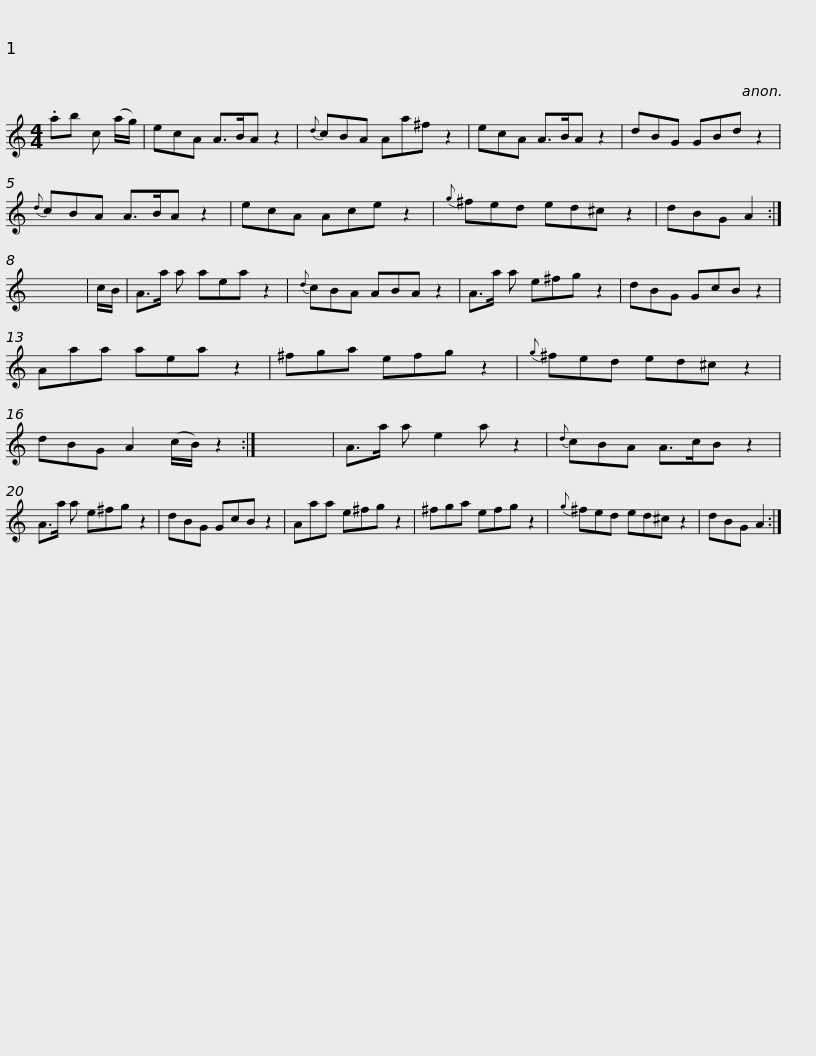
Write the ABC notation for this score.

X:1
L:1/8
M:4/4
I:linebreak $
K:C
V:1 treble
V:1
 .ab c (a/g/) | ecA A>BA z2 |{d} cBA Aa^f z2 | ecA A>BA z2 | dBG GBd z2 | %5
{d} cBA A>BA z2 |$ ecA Ace z2 |{g} ^fed ed^c z2 | dBG A2 :| x8 | %10
 c/B/ | A>a a aea z2 |{d} cBA ABA z2 |$ A>a a e^fg z2 | dBG GcB z2 | %15
 Aaa aea z2 | ^fga efg z2 |{g} ^fed ed^c z2 |$ dBG A2 (c/B/) z2 :| x8 | %20
 A>a a e2 a z2 |{d} cBA A>cB z2 | A>a a e^fg z2 | dBG GcB z2 |$ Aaa e^fg z2 | %25
 ^fga efg z2 |{g} ^fed ed^c z2 | dBG A2 :| %28
